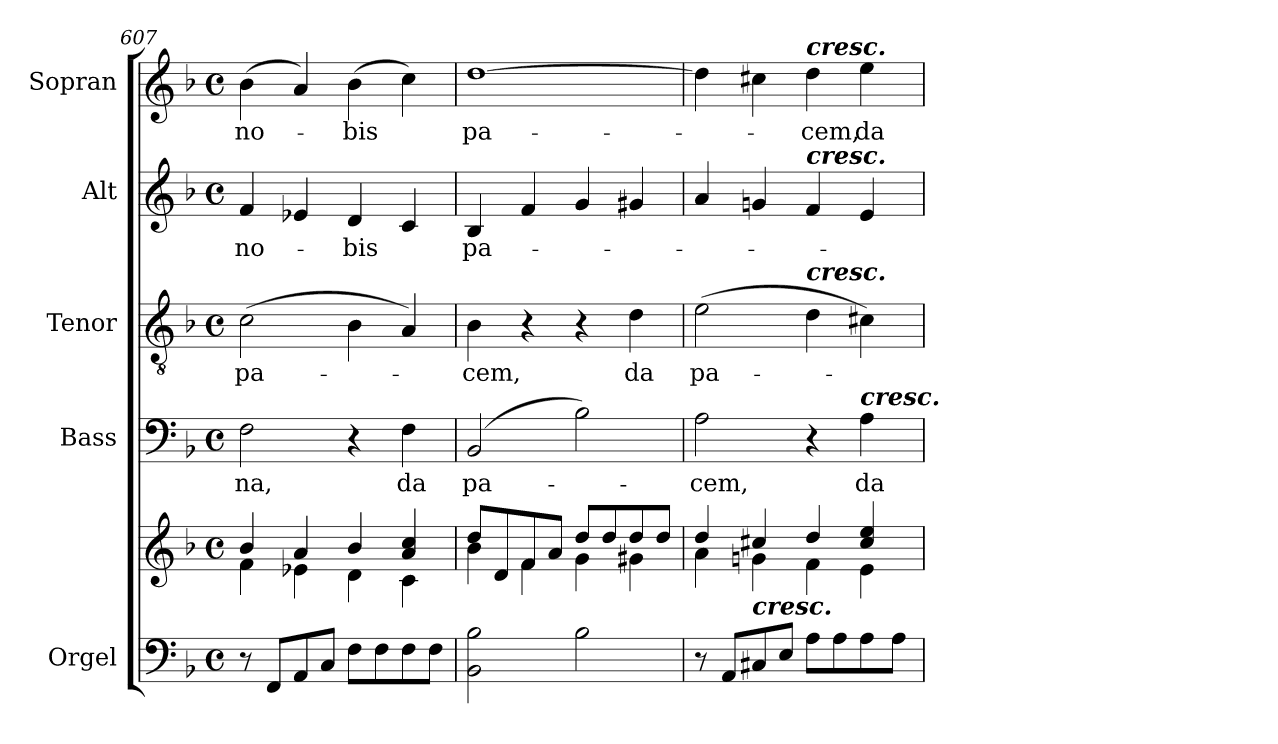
**kern	**kern	**kern	**text	**kern	**text	**kern	**text	**kern	**text
*part5	*part5	*part4	*part4	*part3	*part3	*part2	*part2	*part1	*part1
*staff6	*staff5	*staff4	*staff4	*staff3	*staff3	*staff2	*staff2	*staff1	*staff1
*I"Orgel	*	*I"Bass	*	*I"Tenor	*	*I"Alt	*	*I"Sopran	*
*I'Org.	*	*I'B	*	*I'T	*	*I'A	*	*I'S	*
*clefF4	*clefG2	*clefF4	*	*clefGv2	*	*clefG2	*	*clefG2	*
*k[b-]	*k[b-]	*k[b-]	*	*k[b-]	*	*k[b-]	*	*k[b-]	*
*F:	*F:	*F:	*	*F:	*	*F:	*	*F:	*
*M4/4	*M4/4	*M4/4	*	*M4/4	*	*M4/4	*	*M4/4	*
*met(c)	*met(c)	*met(c)	*	*met(c)	*	*met(c)	*	*met(c)	*
=607	=607	=607	=607	=607	=607	=607	=607	=607	=607
*	*^	*	*	*	*	*	*	*	*
!	!	!	!	!LO:LY:b	!	!LO:LY:b	!	!LO:LY:b	!	!LO:LY:b
8r	4b-/	4f\	2F\	-na,	(>2c\	pa-	4f/	no-	(>4b-\	no-
8FF/L	.	.	.	.	.	.	.	.	.	.
8AA/	4a/	4e-X\	.	.	.	.	4e-X/	.	4a/)	.
8C/J	.	.	.	.	.	.	.	.	.	.
!	!	!	!	!	!	!	!	!LO:LY:b	!	!LO:LY:b
8F\L	4b-/	4d\	4r	.	4B-\	.	4d/	-bis	(>4b-\	-bis
8F\	.	.	.	.	.	.	.	.	.	.
!	!	!	!	!LO:LY:b	!	!	!	!	!	!
8F\	4a/ 4cc/	4c\	4F\	da	4A/)	.	4c/	.	4cc\)	.
8F\J	.	.	.	.	.	.	.	.	.	.
=608	=608	=608	=608	=608	=608	=608	=608	=608	=608	=608
!	!	!	!	!LO:LY:b	!	!LO:LY:b	!	!LO:LY:b	!	!LO:LY:b
2BB-\ 2B-\	8dd/L	4b-\	(2BB-/	pa-	4B-\	-cem,	4B-/	pa-	[1dd	pa-
.	8d/	.	.	.	.	.	.	.	.	.
.	8f/	4f\	.	.	4r	.	4f/	.	.	.
.	8a/J	.	.	.	.	.	.	.	.	.
2B-\	8dd/L	4g\	2B-\)	.	4r	.	4g/	.	.	.
.	8dd/	.	.	.	.	.	.	.	.	.
!	!	!	!	!	!	!LO:LY:b	!	!	!	!
.	8dd/	4g#X\	.	.	4d\	da	4g#X/	.	.	.
.	8dd/J	.	.	.	.	.	.	.	.	.
=609	=609	=609	=609	=609	=609	=609	=609	=609	=609	=609
!	!	!	!	!LO:LY:b	!	!LO:LY:b	!	!	!	!
8r	4dd/	4a\	2A\	-cem,	(>2e\	pa-	4a/	.	4dd\]	.
8AA/L	.	.	.	.	.	.	.	.	.	.
!	!LO:TX:b:Bi:t=cresc.	!	!	!	!	!	!	!	!	!
8C#X/	4cc#X/	4gn\	.	.	.	.	4gn/	.	4cc#X\	.
8E/J	.	.	.	.	.	.	.	.	.	.
!	!	!	!	!	!	!	!	!	!LO:TX:a:Bi:t=cresc.	!
!	!	!	!	!	!	!	!LO:TX:a:Bi:t=cresc.	!	!	!
!	!	!	!	!	!LO:TX:a:Bi:t=cresc.	!	!	!	!	!
!	!	!	!	!	!	!	!	!	!	!LO:LY:b
8A\L	4dd/	4f\	4r	.	4d\	.	4f/	.	4dd\	-cem,
8A\	.	.	.	.	.	.	.	.	.	.
!	!	!	!LO:TX:a:Bi:t=cresc.	!	!	!	!	!	!	!
!	!	!	!	!LO:LY:b	!	!	!	!	!	!LO:LY:b
8A\	4cc#/ 4ee/	4e\	4A\	da	4c#X\)	.	4e/	.	4ee\	da
8A\J	.	.	.	.	.	.	.	.	.	.
*	*v	*v	*	*	*	*	*	*	*	*
=	=	=	=	=	=	=	=	=	=
*-	*-	*-	*-	*-	*-	*-	*-	*-	*-
